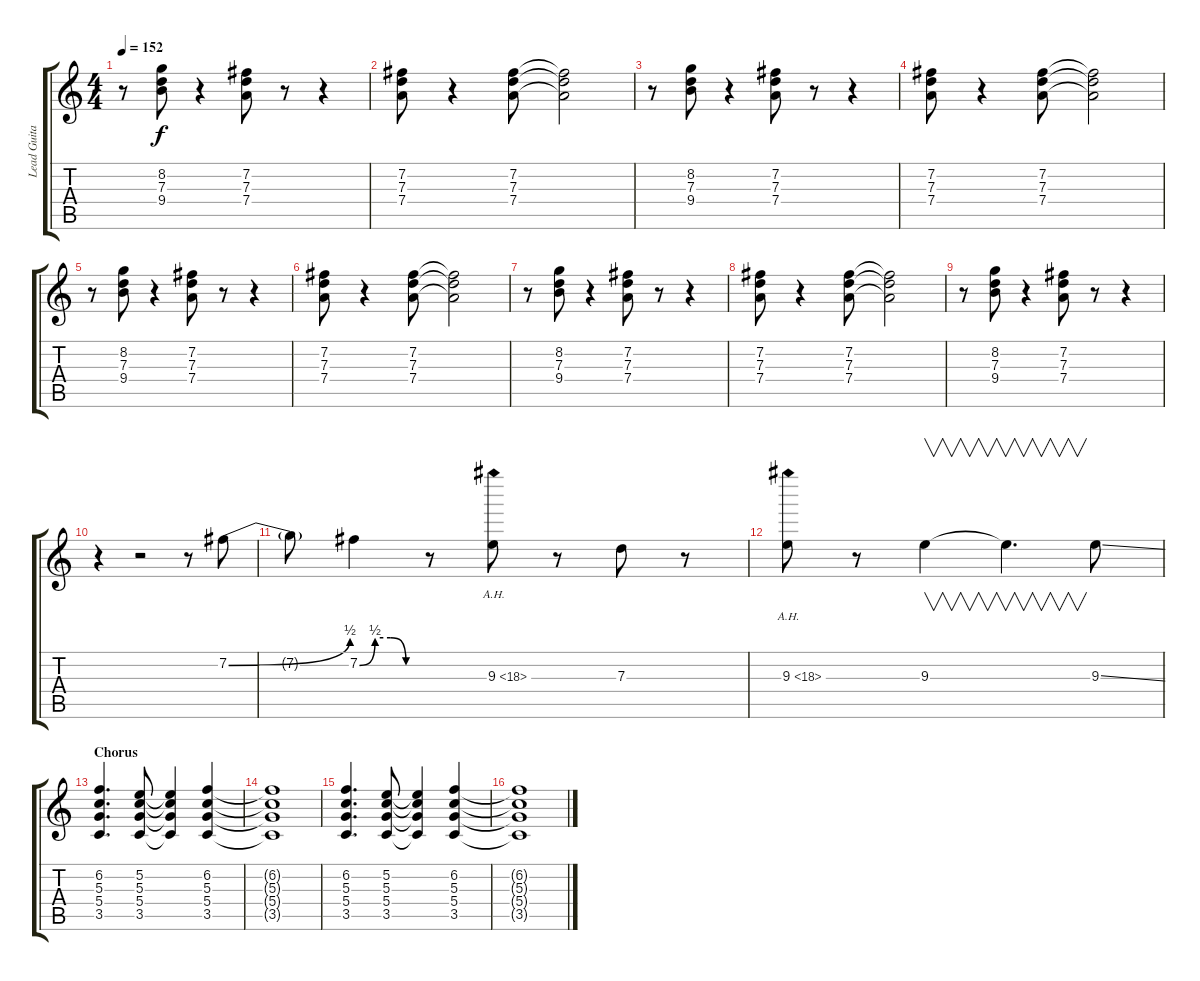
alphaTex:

\track ("Lead Guitar (Standard Tuning)" "Lead Guita") {instrument distortionguitar}
\staff {score tabs}
\tuning (E4 B3 G3 D3 A2 E2) {hide}
\ts (4 4)
\tempo 152
\clef g2
\ks c
r.8{dy f} (8.2 7.3 9.4).8 r.4 (7.2 7.3 7.4).8 r.8 r.4 |
(7.2 7.3 7.4).8 r.4 (7.2 7.3 7.4).8 (7.2{t} 7.3{t} 7.4{t}).2 |
r.8 (8.2 7.3 9.4).8 r.4 (7.2 7.3 7.4).8 r.8 r.4 |
(7.2 7.3 7.4).8 r.4 (7.2 7.3 7.4).8 (7.2{t} 7.3{t} 7.4{t}).2 |
r.8 (8.2 7.3 9.4).8 r.4 (7.2 7.3 7.4).8 r.8 r.4 |
(7.2 7.3 7.4).8 r.4 (7.2 7.3 7.4).8 (7.2{t} 7.3{t} 7.4{t}).2 |
r.8 (8.2 7.3 9.4).8 r.4 (7.2 7.3 7.4).8 r.8 r.4 |
(7.2 7.3 7.4).8 r.4 (7.2 7.3 7.4).8 (7.2{t} 7.3{t} 7.4{t}).2 |
r.8 (8.2 7.3 9.4).8 r.4 (7.2 7.3 7.4).8 r.8 r.4 |
r.4 r.2 r.8 7.2{be (bend 0 0 60 2)}.8 |
7.2{t}.8 7.2{be (custom 0 0 15 2 30 2 45 0 60 0)}.4 r.8 9.3{ah 9}.8 r.8 7.3.8 r.8 |
9.3{ah 9}.8 r.8 9.3.4{v} 9.3{t}.4{v d} 9.3{ss}.8 |
\section ("" "Chorus")
(6.2 5.3 5.4 3.5).4{d} (5.2 5.3 5.4 3.5).8 (5.2{t} 5.3{t} 5.4{t} 3.5{t}).4 (6.2 5.3 5.4 3.5).4 |
(6.2{t} 5.3{t} 5.4{t} 3.5{t}).1 |
(6.2 5.3 5.4 3.5).4{d} (5.2 5.3 5.4 3.5).8 (5.2{t} 5.3{t} 5.4{t} 3.5{t}).4 (6.2 5.3 5.4 3.5).4 |
(6.2{t} 5.3{t} 5.4{t} 3.5{t}).1
